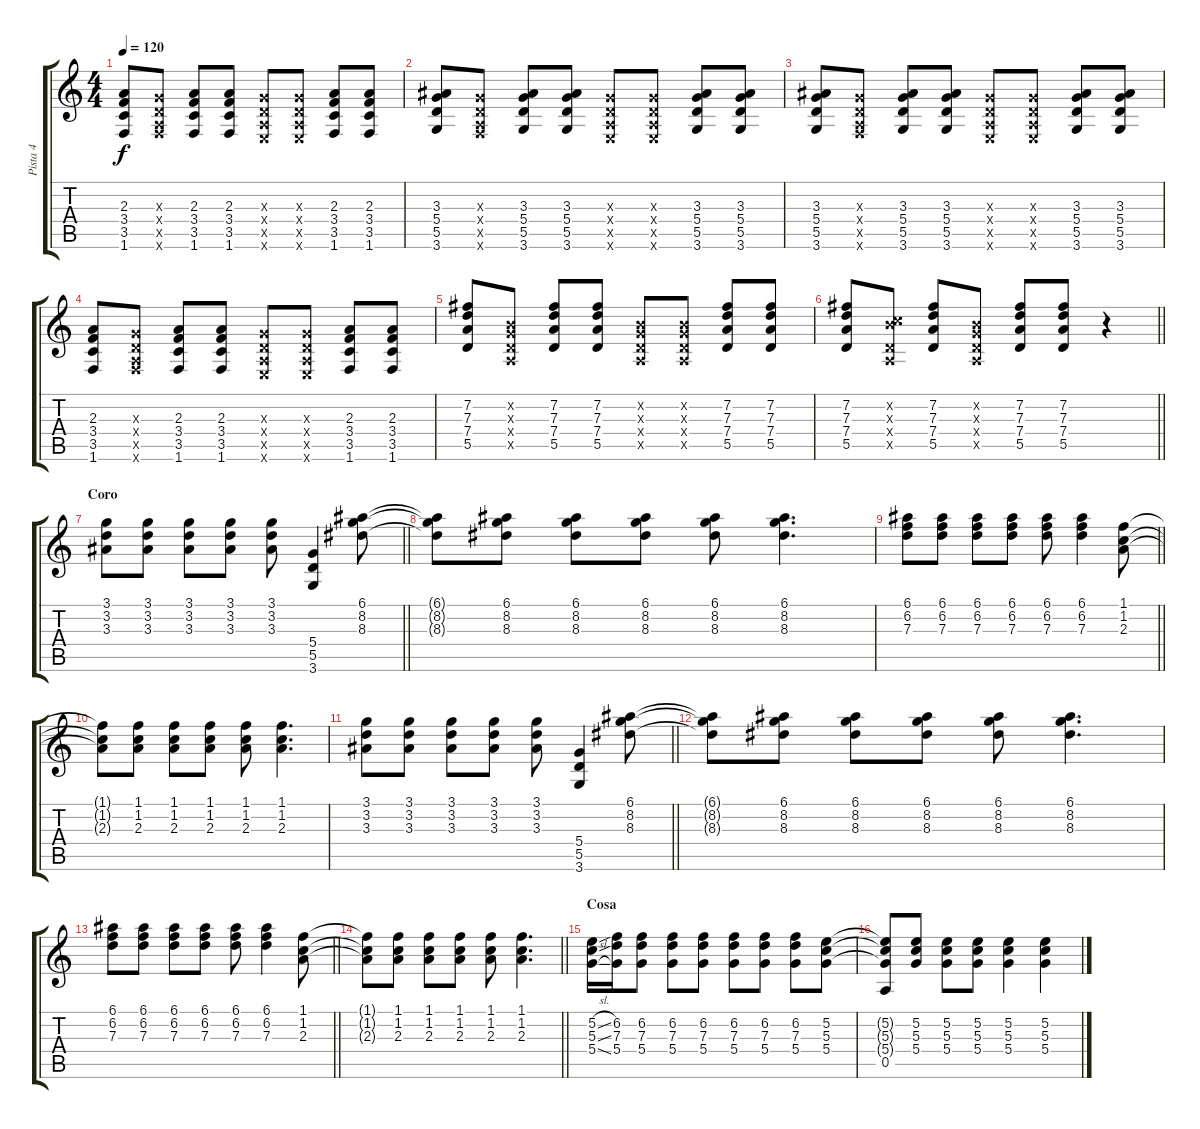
\track ("Pista 4" "Pista 4") {instrument overdrivenguitar}
\staff {score tabs}
\tuning (E4 B3 G3 D3 A2 E2) {hide}
\ts (4 4)
\tempo 120
\clef g2
\ks c
(2.3 3.4 3.5 1.6).8{dy f} (0.3{x} 0.4{x} 0.5{x} 1.6{x}).8 (2.3 3.4 3.5 1.6).8 (2.3 3.4 3.5 1.6).8 (0.3{x} 0.4{x} 0.5{x} 0.6{x}).8 (0.3{x} 0.4{x} 0.5{x} 0.6{x}).8 (2.3 3.4 3.5 1.6).8 (2.3 3.4 3.5 1.6).8 |
(3.3 5.4 5.5 3.6).8 (0.3{x} 0.4{x} 0.5{x} 1.6{x}).8 (3.3 5.4 5.5 3.6).8 (3.3 5.4 5.5 3.6).8 (0.3{x} 0.4{x} 0.5{x} 0.6{x}).8 (0.3{x} 0.4{x} 0.5{x} 0.6{x}).8 (3.3 5.4 5.5 3.6).8 (3.3 5.4 5.5 3.6).8 |
(3.3 5.4 5.5 3.6).8 (0.3{x} 0.4{x} 0.5{x} 1.6{x}).8 (3.3 5.4 5.5 3.6).8 (3.3 5.4 5.5 3.6).8 (0.3{x} 0.4{x} 0.5{x} 0.6{x}).8 (0.3{x} 0.4{x} 0.5{x} 0.6{x}).8 (3.3 5.4 5.5 3.6).8 (3.3 5.4 5.5 3.6).8 |
(2.3 3.4 3.5 1.6).8 (0.3{x} 0.4{x} 0.5{x} 1.6{x}).8 (2.3 3.4 3.5 1.6).8 (2.3 3.4 3.5 1.6).8 (0.3{x} 0.4{x} 0.5{x} 0.6{x}).8 (0.3{x} 0.4{x} 0.5{x} 0.6{x}).8 (2.3 3.4 3.5 1.6).8 (2.3 3.4 3.5 1.6).8 |
(7.2 7.3 7.4 5.5).8 (0.2{x} 0.3{x} 0.4{x} 0.5{x}).8 (7.2 7.3 7.4 5.5).8 (7.2 7.3 7.4 5.5).8 (0.2{x} 0.3{x} 0.4{x} 0.5{x}).8 (0.2{x} 0.3{x} 0.4{x} 0.5{x}).8 (7.2 7.3 7.4 5.5).8 (7.2 7.3 7.4 5.5).8 |
\barLineRight lightlight
(7.2 7.3 7.4 5.5).8 (0.2{x} 5.3{x} 0.4{x} 0.5{x}).8 (7.2 7.3 7.4 5.5).8 (0.2{x} 0.3{x} 0.4{x} 0.5{x}).8 (7.2 7.3 7.4 5.5).8 (7.2 7.3 7.4 5.5).8 r.4 |
\section ("" "Coro")
\barLineRight lightlight
(3.1 3.2 3.3).8 (3.1 3.2 3.3).8 (3.1 3.2 3.3).8 (3.1 3.2 3.3).8 (3.1 3.2 3.3).8 (5.4 5.5 3.6).4 (6.1 8.2 8.3).8 |
(6.1{t} 8.2{t} 8.3{t}).8 (6.1 8.2 8.3).8 (6.1 8.2 8.3).8 (6.1 8.2 8.3).8 (6.1 8.2 8.3).8 (6.1 8.2 8.3).4{d} |
\barLineRight lightlight
(6.1 6.2 7.3).8 (6.1 6.2 7.3).8 (6.1 6.2 7.3).8 (6.1 6.2 7.3).8 (6.1 6.2 7.3).8 (6.1 6.2 7.3).4 (1.1 1.2 2.3).8 |
(1.1{t} 1.2{t} 2.3{t}).8 (1.1 1.2 2.3).8 (1.1 1.2 2.3).8 (1.1 1.2 2.3).8 (1.1 1.2 2.3).8 (1.1 1.2 2.3).4{d} |
\barLineRight lightlight
(3.1 3.2 3.3).8 (3.1 3.2 3.3).8 (3.1 3.2 3.3).8 (3.1 3.2 3.3).8 (3.1 3.2 3.3).8 (5.4 5.5 3.6).4 (6.1 8.2 8.3).8 |
(6.1{t} 8.2{t} 8.3{t}).8 (6.1 8.2 8.3).8 (6.1 8.2 8.3).8 (6.1 8.2 8.3).8 (6.1 8.2 8.3).8 (6.1 8.2 8.3).4{d} |
\barLineRight lightlight
(6.1 6.2 7.3).8 (6.1 6.2 7.3).8 (6.1 6.2 7.3).8 (6.1 6.2 7.3).8 (6.1 6.2 7.3).8 (6.1 6.2 7.3).4 (1.1 1.2 2.3).8 |
\barLineRight lightlight
(1.1{t} 1.2{t} 2.3{t}).8 (1.1 1.2 2.3).8 (1.1 1.2 2.3).8 (1.1 1.2 2.3).8 (1.1 1.2 2.3).8 (1.1 1.2 2.3).4{d} |
\section ("" "Cosa")
(5.2{sl} 5.3{sl} 5.4{sl}).16 (6.2 7.3 5.4).16 (6.2 7.3 5.4).8 (6.2 7.3 5.4).8 (6.2 7.3 5.4).8 (6.2 7.3 5.4).8 (6.2 7.3 5.4).8 (6.2 7.3 5.4).8 (5.2 5.3 5.4).8 |
(5.2{t} 5.3{t} 5.4{t} 0.5).8 (5.2 5.3 5.4).8 (5.2 5.3 5.4).8 (5.2 5.3 5.4).8 (5.2 5.3 5.4).4 (5.2 5.3 5.4).4
